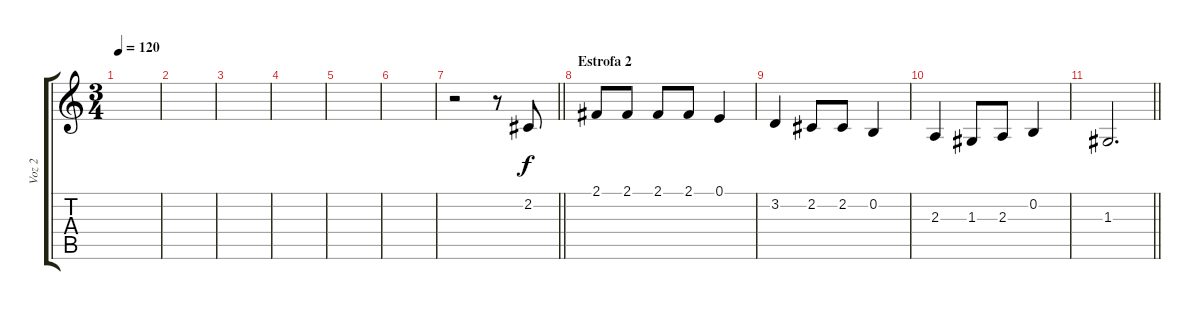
\track ("Voz 2" "Voz 2") {instrument accordion}
\staff {score tabs}
\tuning (E4 B3 G3 D3 A2 E2) {hide}
\ts (3 4)
\tempo 120
\clef g2
\ks c
|
|
|
|
|
|
\barLineRight lightlight
r.2 r.8 2.2.8 |
\section ("" "Estrofa 2")
2.1.8 2.1.8 2.1.8 2.1.8 0.1.4 |
3.2.4 2.2.8 2.2.8 0.2.4 |
2.3.4 1.3.8 2.3.8 0.2.4 |
\barLineRight lightlight
1.3.2{d}
